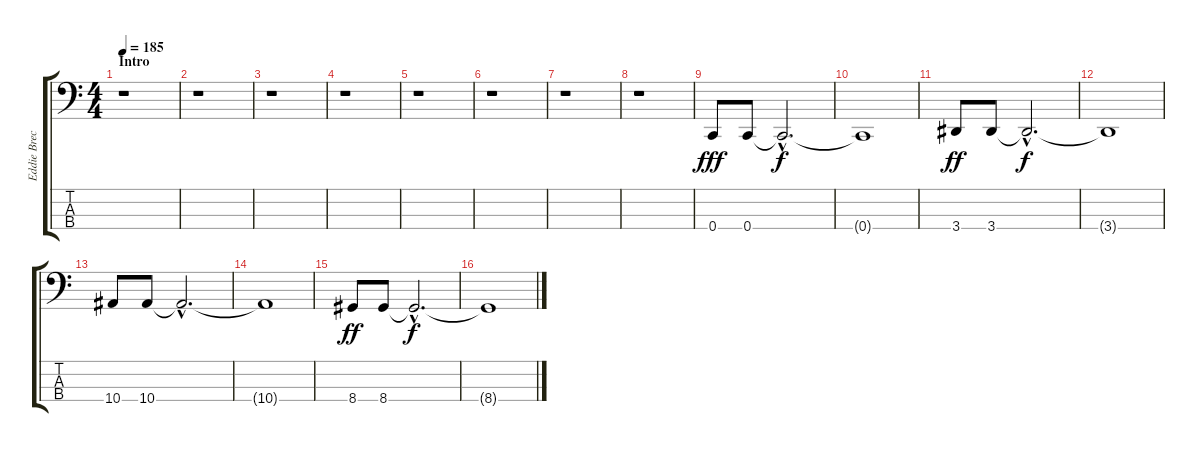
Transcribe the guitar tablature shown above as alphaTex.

\track ("Eddie Breckenridge (Bass)" "Eddie Brec") {instrument electricbassfinger}
\staff {score tabs}
\tuning (F2 C2 G1 C1) {hide}
\ts (4 4)
\section ("" "Intro")
\tempo 185
\clef f4
\ks c
r.1{dy fff instrument electricbassfinger} |
r.1 |
r.1 |
r.1 |
r.1 |
r.1 |
r.1 |
r.1 |
0.4.8 0.4.8 0.4{hac t}.2{d dy f} |
0.4{t}.1 |
3.4.8{dy ff} 3.4.8 3.4{hac t}.2{d dy f} |
3.4{t}.1 |
10.4.8 10.4.8 10.4{hac t}.2{d} |
10.4{t}.1 |
8.4.8{dy ff} 8.4.8 8.4{hac t}.2{d dy f} |
8.4{t}.1
